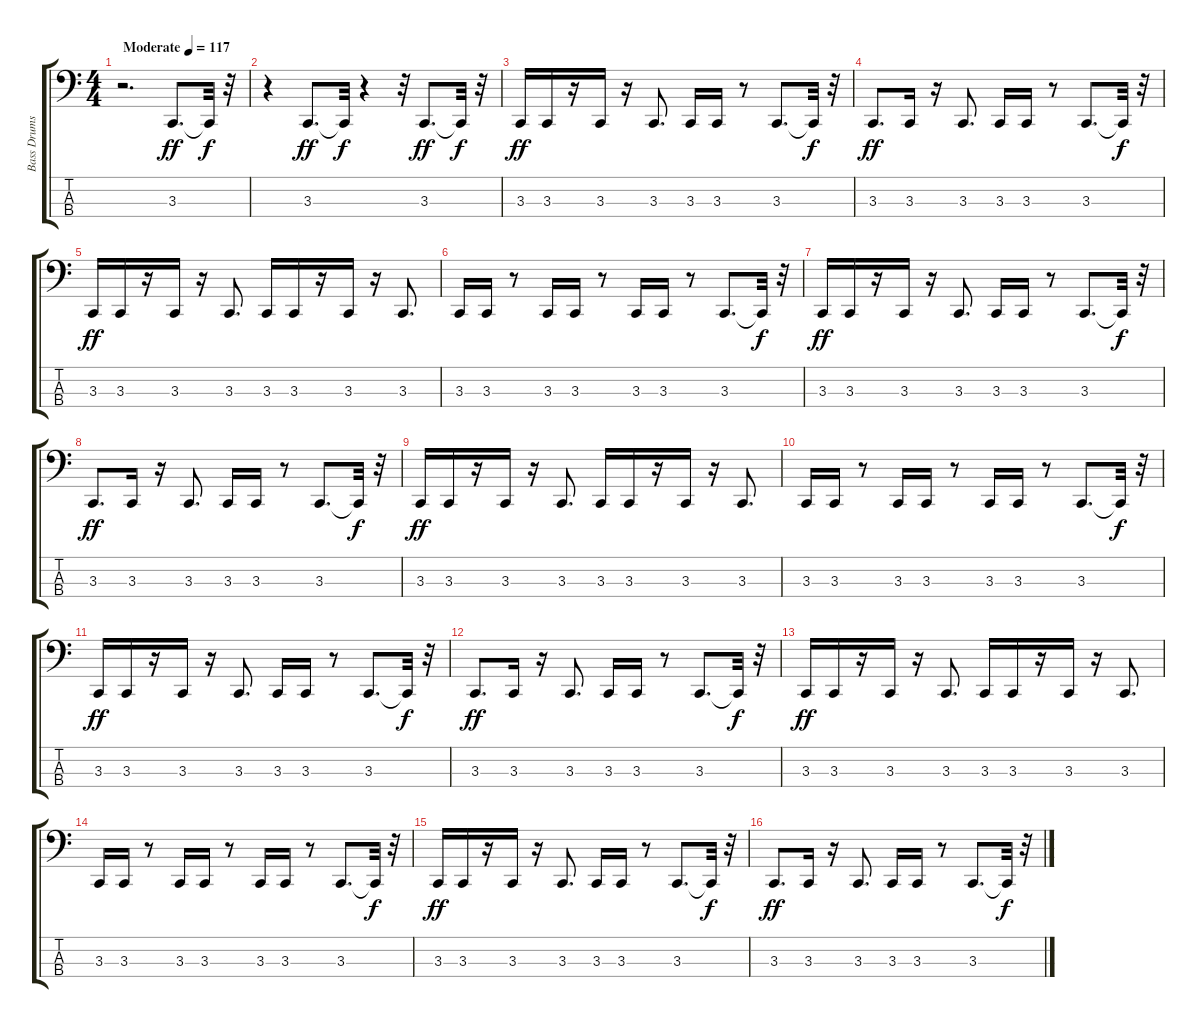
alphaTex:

\track ("Bass Drums" "Bass Drums") {instrument drawbarorgan}
\staff {score tabs}
\tuning (G2 D2 A1 E1) {hide}
\ts (4 4)
\tempo (117 "Moderate")
\clef f4
\ks c
r.2{d dy ff instrument drawbarorgan} 3.3.8{d} 3.3{t}.32{dy f} r.32 |
r.4 3.3.8{d dy ff} 3.3{t}.32{dy f} r.4 r.32 3.3.8{d dy ff} 3.3{t}.32{dy f} r.32 |
3.3.16{dy ff} 3.3.16 r.16 3.3.16 r.16 3.3.8{d} 3.3.16 3.3.16 r.8 3.3.8{d} 3.3{t}.32{dy f} r.32 |
3.3.8{d dy ff} 3.3.16 r.16 3.3.8{d volume 14 balance 8} 3.3.16 3.3.16 r.8 3.3.8{d} 3.3{t}.32{dy f} r.32 |
3.3.16{dy ff} 3.3.16 r.16 3.3.16 r.16 3.3.8{d} 3.3.16 3.3.16 r.16 3.3.16 r.16 3.3.8{d} |
3.3.16 3.3.16 r.8 3.3.16 3.3.16 r.8 3.3.16 3.3.16 r.8 3.3.8{d} 3.3{t}.32{dy f} r.32 |
3.3.16{dy ff} 3.3.16 r.16 3.3.16 r.16 3.3.8{d} 3.3.16 3.3.16 r.8 3.3.8{d} 3.3{t}.32{dy f} r.32 |
3.3.8{d dy ff} 3.3.16 r.16 3.3.8{d} 3.3.16 3.3.16 r.8 3.3.8{d} 3.3{t}.32{dy f} r.32 |
3.3.16{dy ff} 3.3.16 r.16 3.3.16 r.16 3.3.8{d} 3.3.16 3.3.16 r.16 3.3.16 r.16 3.3.8{d} |
3.3.16 3.3.16 r.8 3.3.16 3.3.16 r.8 3.3.16 3.3.16 r.8 3.3.8{d} 3.3{t}.32{dy f} r.32 |
3.3.16{dy ff} 3.3.16 r.16 3.3.16 r.16 3.3.8{d} 3.3.16 3.3.16 r.8 3.3.8{d} 3.3{t}.32{dy f} r.32 |
3.3.8{d dy ff} 3.3.16 r.16 3.3.8{d} 3.3.16 3.3.16 r.8 3.3.8{d} 3.3{t}.32{dy f} r.32 |
3.3.16{dy ff} 3.3.16 r.16 3.3.16 r.16 3.3.8{d} 3.3.16 3.3.16 r.16 3.3.16 r.16 3.3.8{d} |
3.3.16 3.3.16 r.8 3.3.16 3.3.16 r.8 3.3.16 3.3.16 r.8 3.3.8{d} 3.3{t}.32{dy f} r.32 |
3.3.16{dy ff} 3.3.16 r.16 3.3.16 r.16 3.3.8{d} 3.3.16 3.3.16 r.8 3.3.8{d} 3.3{t}.32{dy f} r.32 |
3.3.8{d dy ff} 3.3.16 r.16 3.3.8{d} 3.3.16 3.3.16 r.8 3.3.8{d} 3.3{t}.32{dy f} r.32
